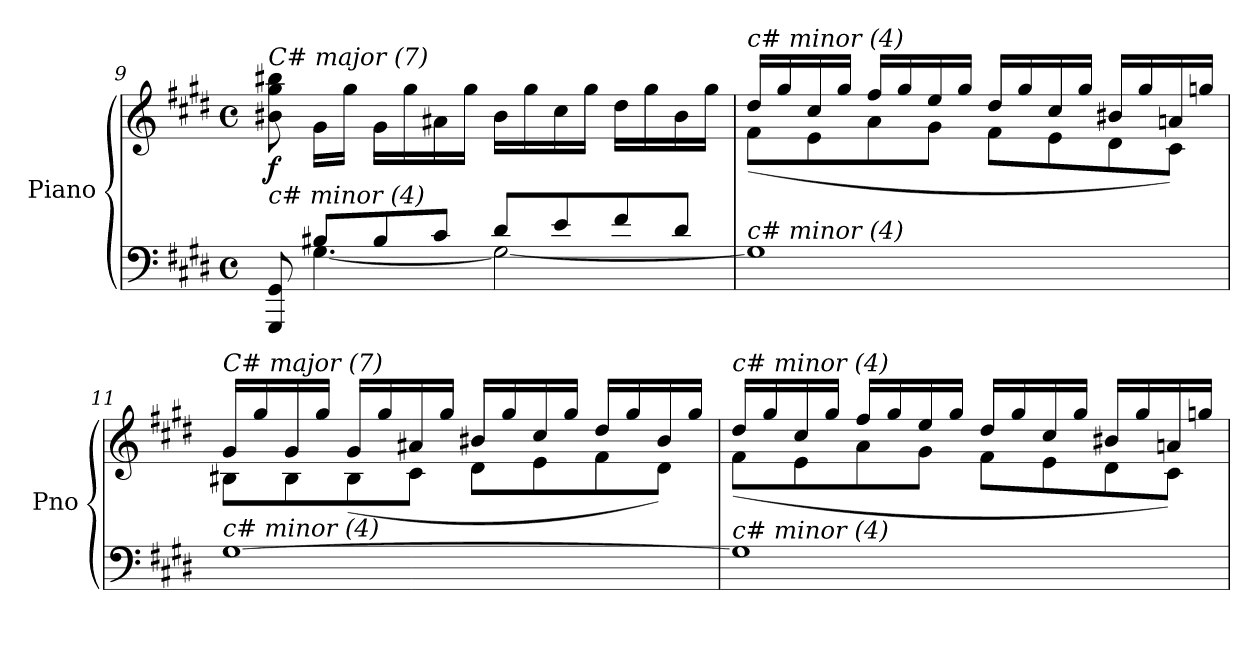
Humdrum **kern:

**kern	**kern	**dynam
*part1	*part1	*part1
*staff2	*staff1	*staff1/2
*I"Piano	*	*
*I'Pno	*	*
*clefF4	*clefG2	*
*k[f#c#g#d#]	*k[f#c#g#d#]	*
*M4/4	*M4/4	*
*met(c)	*met(c)	*
=9	=9	=9
*^	*^	*
!	!	!LO:TX:i:t=C# major (7)	!	!
!LO:TX:i:t=c# minor (4)	!	!	!	!
!	!	!	!	!LO:DY:b
8GGG#/ 8GG#/	8ryy	8b#X\ 8gg#\ 8bb#X\	8ryy	f
8B#X/L	[4.G#\	16g#\LL	2..ryy	.
.	.	16gg#\JJ	.	.
8B#/	.	16g#\LL	.	.
.	.	16gg#\	.	.
8c#/J	.	16a#X\	.	.
.	.	16gg#\JJ	.	.
8d#/L	2G#\_	16b#\LL	.	.
.	.	16gg#\	.	.
8e/	.	16cc#\	.	.
.	.	16gg#\JJ	.	.
8f#/	.	16dd#\LL	.	.
.	.	16gg#\	.	.
8d#/J	.	16b#\	.	.
.	.	16gg#\JJ	.	.
*v	*v	*	*	*
!!LO:LB:g=z	!!
=10	=10	=10	=10
!	!LO:TX:i:t=c# minor (4)	!	!
!LO:TX:i:t=c# minor (4)	!	!	!
1G#]	16dd#/LL	(8f#\L	.
.	16gg#/	.	.
.	16cc#/	8e\	.
.	16gg#/JJ	.	.
.	16ff#/LL	8a\	.
.	16gg#/	.	.
.	16ee/	8g#\J	.
.	16gg#/JJ	.	.
.	16dd#/LL	8f#\L	.
.	16gg#/	.	.
.	16cc#/	8e\	.
.	16gg#/JJ	.	.
.	16b#X/LL	8d#\	.
.	16gg#/	.	.
.	16an/	8c#\J)	.
.	16ggni/JJ	.	.
=11	=11	=11	=11
!	!LO:TX:i:t=C# major (7)	!	!
!LO:TX:i:t=c# minor (4)	!	!	!
[1G#	16g#/LL	8B#X\L	.
.	16gg#/	.	.
.	16g#/	8B#\	.
.	16gg#/JJ	.	.
.	16g#/LL	(8B#\	.
.	16gg#/	.	.
.	16a#X/	8c#\J	.
.	16gg#/JJ	.	.
.	16b#X/LL	8d#\L	.
.	16gg#/	.	.
.	16cc#/	8e\	.
.	16gg#/JJ	.	.
.	16dd#/LL	8f#\	.
.	16gg#/	.	.
.	16b#/	8d#\J)	.
.	16gg#/JJ	.	.
=12	=12	=12	=12
!	!LO:TX:i:t=c# minor (4)	!	!
!LO:TX:i:t=c# minor (4)	!	!	!
1G#]	16dd#/LL	(8f#\L	.
.	16gg#/	.	.
.	16cc#/	8e\	.
.	16gg#/JJ	.	.
.	16ff#/LL	8a\	.
.	16gg#/	.	.
.	16ee/	8g#\J	.
.	16gg#/JJ	.	.
.	16dd#/LL	8f#\L	.
.	16gg#/	.	.
.	16cc#/	8e\	.
.	16gg#/JJ	.	.
.	16b#X/LL	8d#\	.
.	16gg#/	.	.
.	16an/	8c#\J)	.
.	16ggni/JJ	.	.
*	*v	*v	*
=	=	=
*-	*-	*-
